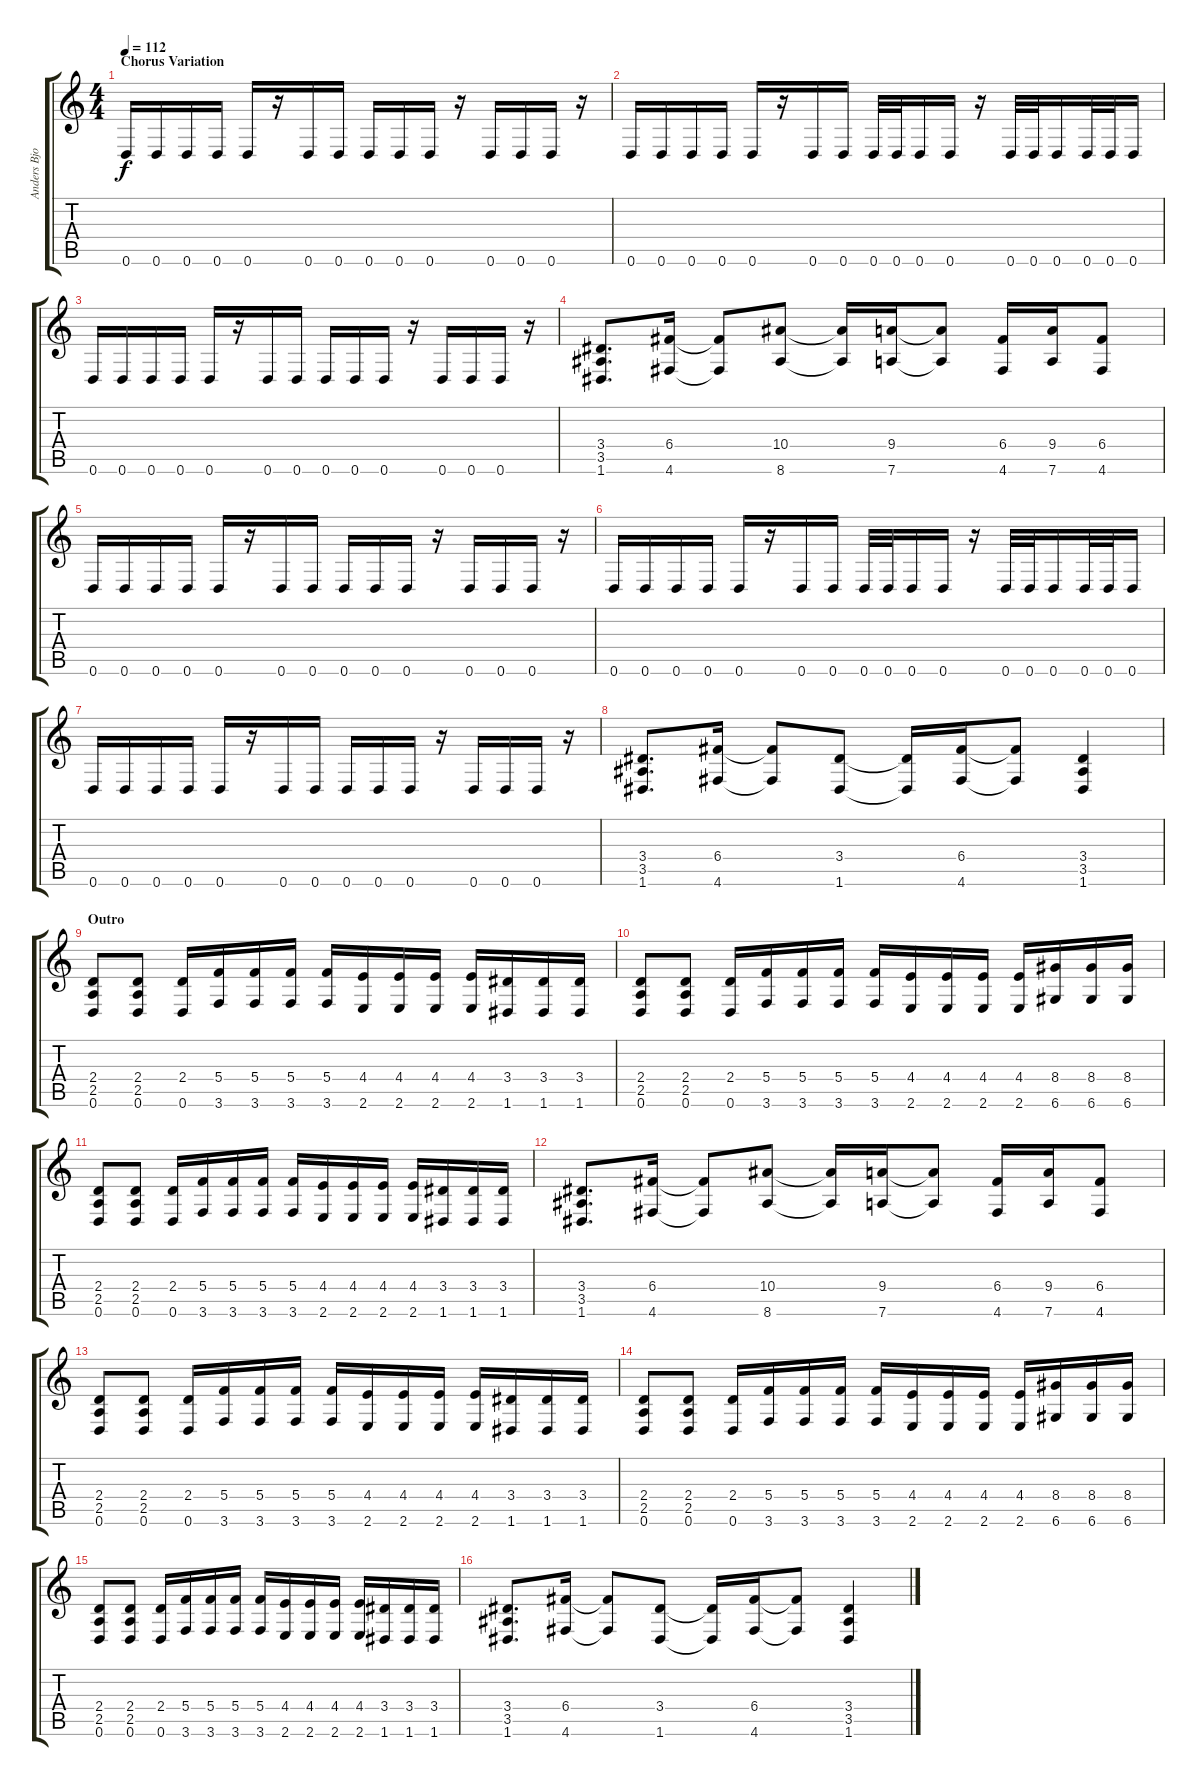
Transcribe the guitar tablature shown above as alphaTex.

\track ("Anders Bjorler" "Anders Bjo") {instrument distortionguitar}
\staff {score tabs}
\tuning (D4 A3 F3 C3 G2 D2) {hide}
\ts (4 4)
\section ("" "Chorus Variation")
\tempo 112
\clef g2
\ks c
0.6.16{dy f} 0.6.16 0.6.16 0.6.16 0.6.16 r.16 0.6.16 0.6.16 0.6.16 0.6.16 0.6.16 r.16 0.6.16 0.6.16 0.6.16 r.16 |
0.6.16 0.6.16 0.6.16 0.6.16 0.6.16 r.16 0.6.16 0.6.16 0.6.32 0.6.32 0.6.16 0.6.16 r.16 0.6.32 0.6.32 0.6.16 0.6.32 0.6.32 0.6.16 |
0.6.16 0.6.16 0.6.16 0.6.16 0.6.16 r.16 0.6.16 0.6.16 0.6.16 0.6.16 0.6.16 r.16 0.6.16 0.6.16 0.6.16 r.16 |
(3.4 3.5 1.6).8{d} (6.4 4.6).16 (6.4{t} 4.6{t}).8 (10.4 8.6).8 (10.4{t} 8.6{t}).16 (9.4 7.6).16 (9.4{t} 7.6{t}).8 (6.4 4.6).16 (9.4 7.6).16 (6.4 4.6).8 |
0.6.16 0.6.16 0.6.16 0.6.16 0.6.16 r.16 0.6.16 0.6.16 0.6.16 0.6.16 0.6.16 r.16 0.6.16 0.6.16 0.6.16 r.16 |
0.6.16 0.6.16 0.6.16 0.6.16 0.6.16 r.16 0.6.16 0.6.16 0.6.32 0.6.32 0.6.16 0.6.16 r.16 0.6.32 0.6.32 0.6.16 0.6.32 0.6.32 0.6.16 |
0.6.16 0.6.16 0.6.16 0.6.16 0.6.16 r.16 0.6.16 0.6.16 0.6.16 0.6.16 0.6.16 r.16 0.6.16 0.6.16 0.6.16 r.16 |
(3.4 3.5 1.6).8{d} (6.4 4.6).16 (6.4{t} 4.6{t}).8 (3.4 1.6).8 (3.4{t} 1.6{t}).16 (6.4 4.6).16 (6.4{t} 4.6{t}).8 (3.4 3.5 1.6).4 |
\section ("" "Outro")
(2.4 2.5 0.6).8 (2.4 2.5 0.6).8 (2.4 0.6).16 (5.4 3.6).16 (5.4 3.6).16 (5.4 3.6).16 (5.4 3.6).16 (4.4 2.6).16 (4.4 2.6).16 (4.4 2.6).16 (4.4 2.6).16 (3.4 1.6).16 (3.4 1.6).16 (3.4 1.6).16 |
(2.4 2.5 0.6).8 (2.4 2.5 0.6).8 (2.4 0.6).16 (5.4 3.6).16 (5.4 3.6).16 (5.4 3.6).16 (5.4 3.6).16 (4.4 2.6).16 (4.4 2.6).16 (4.4 2.6).16 (4.4 2.6).16 (8.4 6.6).16 (8.4 6.6).16 (8.4 6.6).16 |
(2.4 2.5 0.6).8 (2.4 2.5 0.6).8 (2.4 0.6).16 (5.4 3.6).16 (5.4 3.6).16 (5.4 3.6).16 (5.4 3.6).16 (4.4 2.6).16 (4.4 2.6).16 (4.4 2.6).16 (4.4 2.6).16 (3.4 1.6).16 (3.4 1.6).16 (3.4 1.6).16 |
(3.4 3.5 1.6).8{d} (6.4 4.6).16 (6.4{t} 4.6{t}).8 (10.4 8.6).8 (10.4{t} 8.6{t}).16 (9.4 7.6).16 (9.4{t} 7.6{t}).8 (6.4 4.6).16 (9.4 7.6).16 (6.4 4.6).8 |
(2.4 2.5 0.6).8{volume 15} (2.4 2.5 0.6).8 (2.4 0.6).16 (5.4 3.6).16 (5.4 3.6).16 (5.4 3.6).16 (5.4 3.6).16 (4.4 2.6).16 (4.4 2.6).16 (4.4 2.6).16 (4.4 2.6).16 (3.4 1.6).16 (3.4 1.6).16 (3.4 1.6).16 |
(2.4 2.5 0.6).8{volume 14} (2.4 2.5 0.6).8 (2.4 0.6).16 (5.4 3.6).16 (5.4 3.6).16 (5.4 3.6).16 (5.4 3.6).16 (4.4 2.6).16 (4.4 2.6).16 (4.4 2.6).16 (4.4 2.6).16 (8.4 6.6).16 (8.4 6.6).16 (8.4 6.6).16 |
(2.4 2.5 0.6).8{volume 13} (2.4 2.5 0.6).8 (2.4 0.6).16 (5.4 3.6).16 (5.4 3.6).16 (5.4 3.6).16 (5.4 3.6).16 (4.4 2.6).16 (4.4 2.6).16 (4.4 2.6).16 (4.4 2.6).16 (3.4 1.6).16 (3.4 1.6).16 (3.4 1.6).16 |
(3.4 3.5 1.6).8{d volume 12} (6.4 4.6).16 (6.4{t} 4.6{t}).8 (3.4 1.6).8 (3.4{t} 1.6{t}).16 (6.4 4.6).16 (6.4{t} 4.6{t}).8 (3.4 3.5 1.6).4
